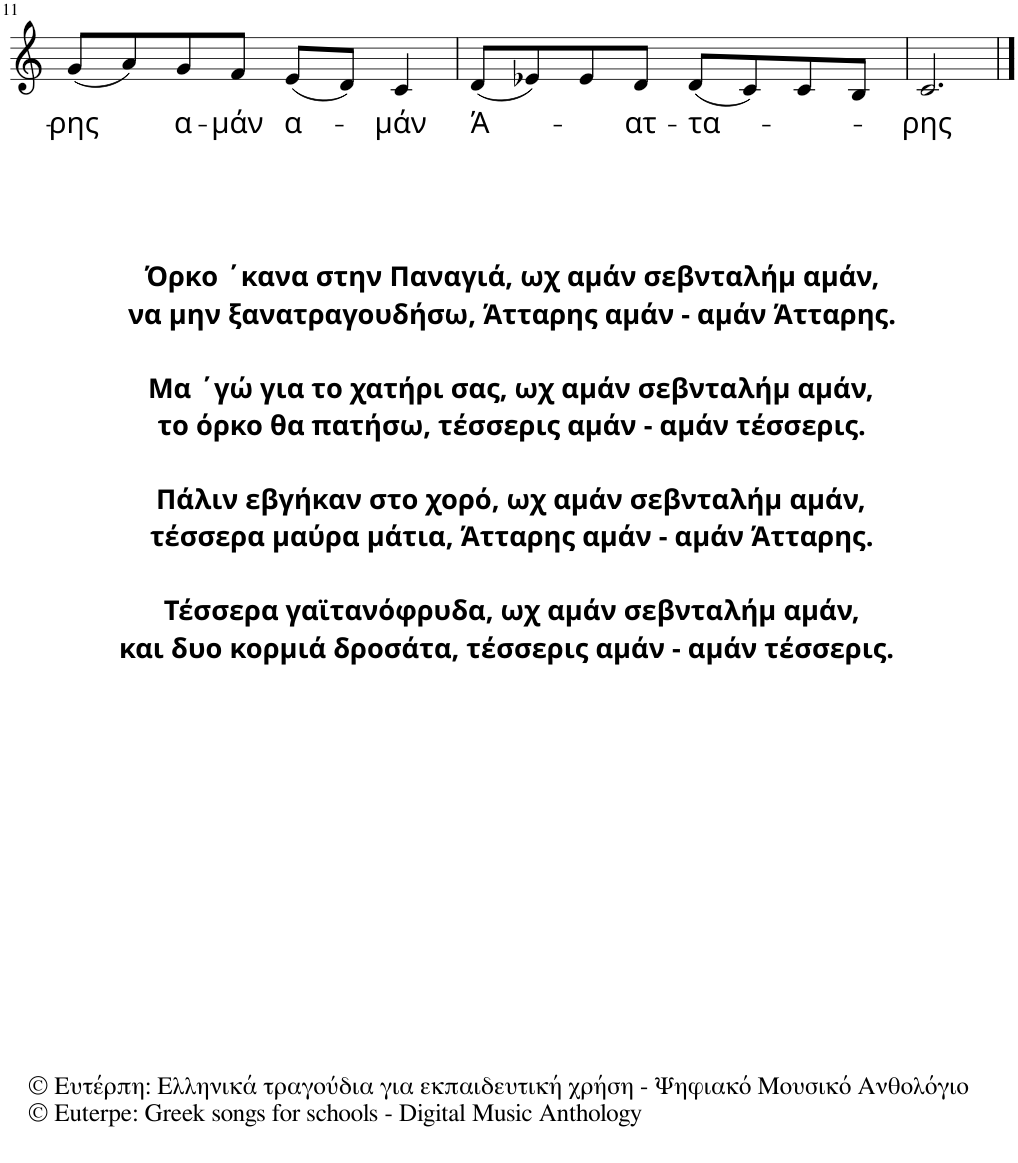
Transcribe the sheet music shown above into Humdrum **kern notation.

**kern	**text
*part1	*part1
*staff1	*staff1
*I"Piano	*
*I'Pno	*
!!LO:PB:g=z
*clefG2	*
*k[]	*
*M4/4	*
*met(c|)	*
=11	=11
!LO:TX:b:t=© Ευτέρπη&colon; Ελληνικά τραγούδια για εκπαιδευτική χρήση ‐ Ψηφιακό Μουσικό Ανθολόγιο	!
!LO:TX:b:t=© Euterpe&colon; Greek songs for schools ‐ Digital Music Anthology	!
!	!LO:LY:b
(8g/L	-ρης
8a/)	.
!	!LO:LY:b
8g/	α-
!	!LO:LY:b
8f/J	-μάν
!	!LO:LY:b
(8e/L	α-
8d/J)	.
!	!LO:LY:b
4c/	-μάν
=12	=12
!	!LO:LY:b
(8d/L	Ά-
8e-X/)	.
8e-/	.
!	!LO:LY:b
8d/J	-ατ-
!	!LO:LY:b
(8d/L	-τα-
8c/)	.
8c/	.
8B/J	.
=13	=13
!LO:TX:b:B:t=Όρκο ΄κανα στην Παναγιά, ωχ αμάν σεβνταλήμ αμάν,	!
!LO:TX:b:t=να μην ξανατραγουδήσω, Άτταρης αμάν - αμάν Άτταρης.	!
!LO:TX:b:t=Μα ΄γώ για το χατήρι σας, ωχ αμάν σεβνταλήμ αμάν,	!
!LO:TX:b:t=το όρκο θα πατήσω, τέσσερις αμάν - αμάν τέσσερις.	!
!LO:TX:b:t=Πάλιν εβγήκαν στο χορό, ωχ αμάν σεβνταλήμ αμάν,	!
!LO:TX:b:t=τέσσερα μαύρα μάτια, Άτταρης αμάν - αμάν Άτταρης.	!
!LO:TX:b:t=Τέσσερα γαϊτανόφρυδα, ωχ αμάν σεβνταλήμ αμάν,	!
!LO:TX:b:t=και δυο κορμιά δροσάτα, τέσσερις αμάν - αμάν τέσσερις.	!
!	!LO:LY:b
2.c/	-ρης
==	==
*-	*-
